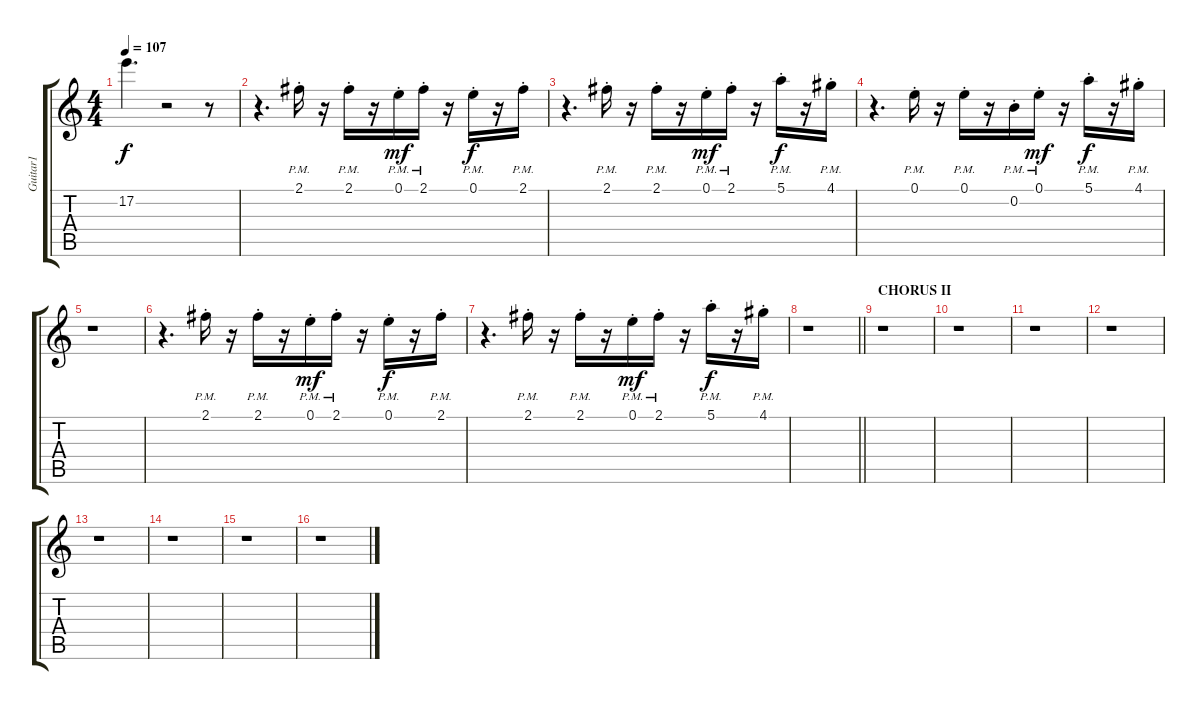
\track ("Guitar1" "Guitar1") {instrument distortionguitar}
\staff {score tabs}
\tuning (E4 B3 G3 D3 A2 E2) {hide}
\ts (4 4)
\tempo 107
\clef g2
\ks c
17.2{t}.4{d dy f} r.2 r.8 |
r.4{d} 2.1{pm st}.16 r.16 2.1{pm st}.16 r.16 0.1{pm st}.16{dy mf} 2.1{pm st}.16 r.16 0.1{pm st}.16{dy f} r.16 2.1{pm st}.16 |
r.4{d} 2.1{pm st}.16 r.16 2.1{pm st}.16 r.16 0.1{pm st}.16{dy mf} 2.1{pm st}.16 r.16 5.1{pm st}.16{dy f} r.16 4.1{pm st}.16 |
r.4{d} 0.1{pm st}.16 r.16 0.1{pm st}.16 r.16 0.2{pm st}.16 0.1{pm st}.16{dy mf} r.16 5.1{pm st}.16{dy f} r.16 4.1{pm st}.16 |
r.1 |
r.4{d} 2.1{pm st}.16 r.16 2.1{pm st}.16 r.16 0.1{pm st}.16{dy mf} 2.1{pm st}.16 r.16 0.1{pm st}.16{dy f} r.16 2.1{pm st}.16 |
r.4{d} 2.1{pm st}.16 r.16 2.1{pm st}.16 r.16 0.1{pm st}.16{dy mf} 2.1{pm st}.16 r.16 5.1{pm st}.16{dy f} r.16 4.1{pm st}.16 |
\barLineRight lightlight
r.1 |
\section ("" "CHORUS II")
r.1 |
r.1 |
r.1 |
r.1 |
r.1 |
r.1 |
r.1 |
r.1
